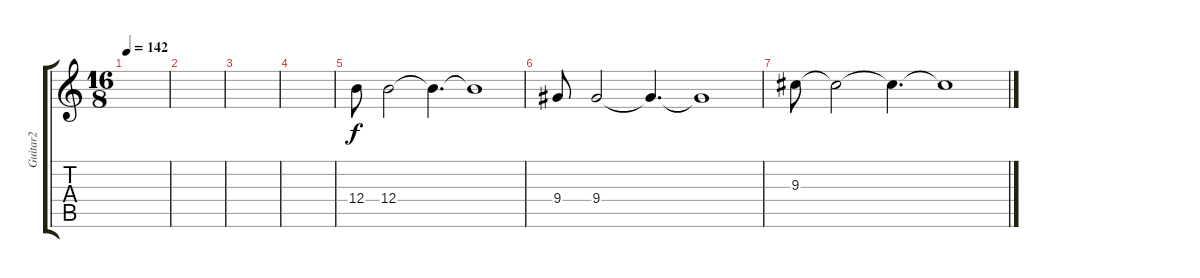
\track ("Guitar2" "Guitar2") {instrument overdrivenguitar}
\staff {score tabs}
\tuning (B3 Ab3 E3 B2 Gb2 B1) {hide}
\ts (16 8)
\tempo 142
\clef g2
\ks c
|
|
|
|
12.4.8 12.4.2 12.4{t}.4{d} 12.4{t}.1 |
9.4.8 9.4.2 9.4{t}.4{d} 9.4{t}.1 |
9.3.8 9.3{t}.2 9.3{t}.4{d} 9.3{t}.1
